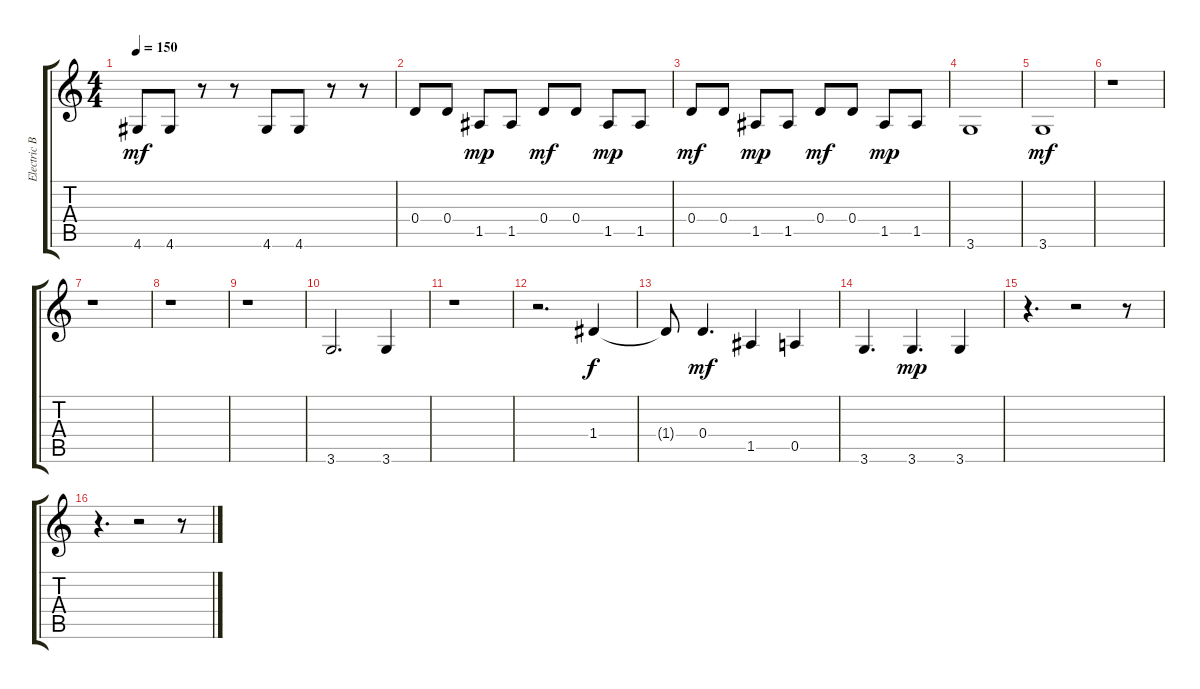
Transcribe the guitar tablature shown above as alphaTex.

\track ("Electric B" "Electric B") {instrument electricbassfinger}
\staff {score tabs}
\tuning (E4 B3 G3 D3 A2 E2) {hide}
\ts (4 4)
\tempo 150
\clef g2
\ks c
4.6.8{dy mf} 4.6.8 r.8 r.8 4.6.8 4.6.8 r.8 r.8 |
0.4.8 0.4.8 1.5.8{dy mp} 1.5.8 0.4.8{dy mf} 0.4.8 1.5.8{dy mp} 1.5.8 |
0.4.8{dy mf} 0.4.8 1.5.8{dy mp} 1.5.8 0.4.8{dy mf} 0.4.8 1.5.8{dy mp} 1.5.8 |
3.6.1 |
3.6.1{dy mf} |
r.1 |
r.1 |
r.1 |
r.1 |
3.6.2{d volume 11} 3.6.4 |
r.1 |
r.2{d volume 11} 1.4.4{dy f} |
1.4{t}.8 0.4.4{d dy mf} 1.5.4 0.5.4 |
3.6.4{d} 3.6.4{d dy mp} 3.6.4 |
r.4{d volume 11} r.2 r.8 |
r.4{d} r.2 r.8
